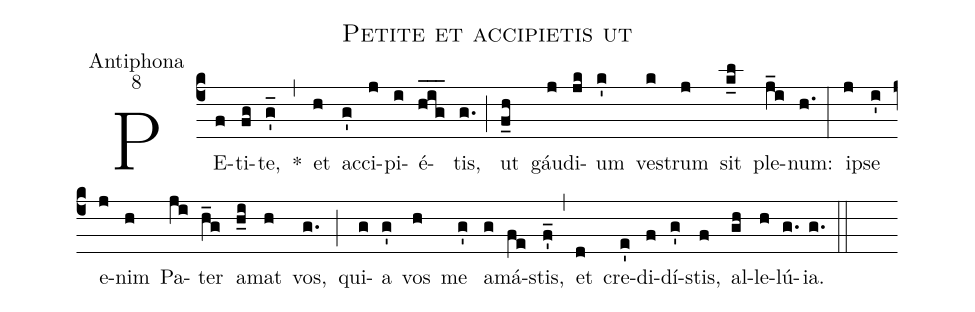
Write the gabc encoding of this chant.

name:Petite et accipietis ut;
office-part:Antiphona;
mode:8;
%%
(c4) PE(f)ti(fg)te,(g'_) *(,) et(h) ac(g')ci(j)pi(i)é(hig___)tis,(g.) (;) ut(f_h) gáu(j)di(jk)um(k') ve(k)strum(j) sit(k_l) ple(j_i)num:(h.) (:) i(j)pse(i') e(j)nim(h) Pa(ji)ter(h_g) a(h_i)mat(h) vos,(g.) (;) qui(g)a(g') vos(h) me(g') a(g)má(fe)stis,(f'_) (,) et(d) cre(e')di(f)dí(g')stis,(f) al(gh)le(h)lú(g.)ia.(g.) (::)
